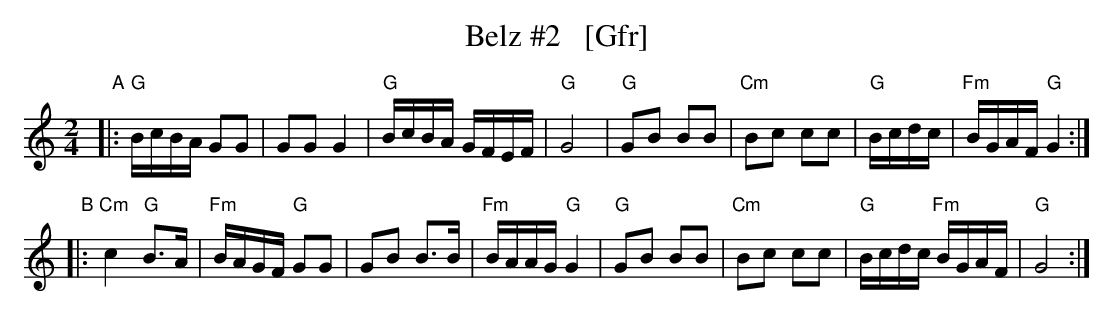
X:1
T: Belz #2   [Gfr]
M: 2/4
L: 1/16
K: _A_e	% G freygish
"A"|:\
"G"BcBA G2G2 | G2G2 G4 | "G"BcBA GFEF | "G"G8 |\
"G"G2B2 B2B2 | "Cm"B2c2 c2c2 | "G"Bcdc | "Fm"BGAF "G"G4 :|
"B"|:\
"Cm"c4 "G"B3A | "Fm"BAGF "G"G2G2 | G2B2 B3B | "Fm"BAAG "G"G4 |\
"G"G2B2 B2B2 | "Cm"B2c2 c2c2 | "G"Bcdc "Fm"BGAF | "G"G8 :|
